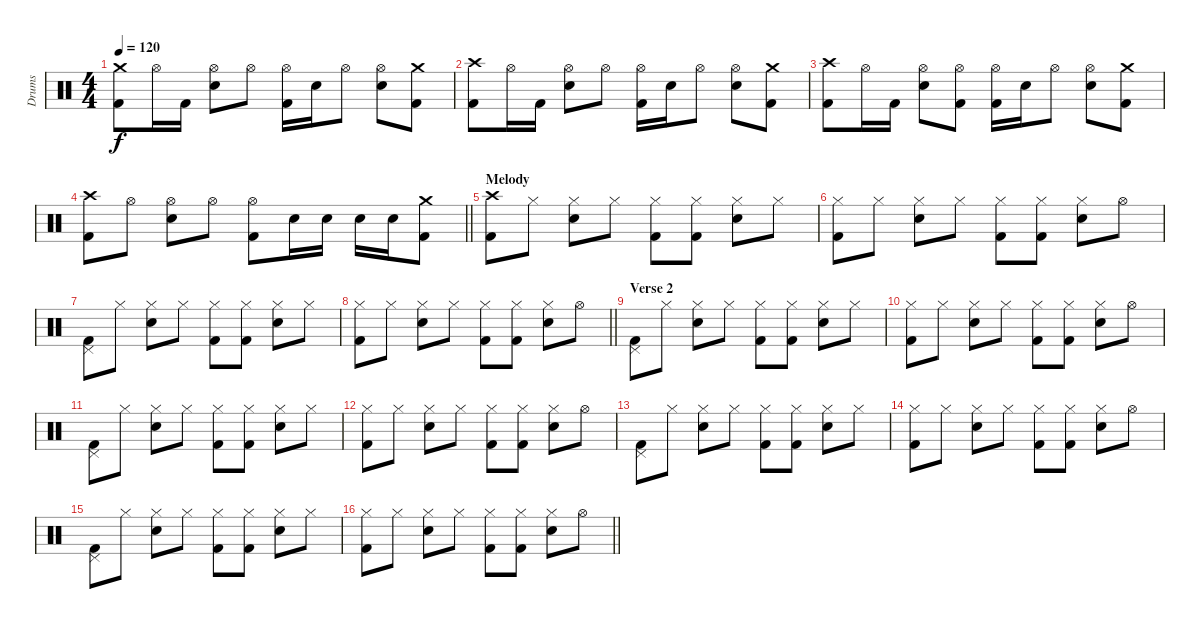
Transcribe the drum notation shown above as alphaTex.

\track ("Drums" "Drums") {instrument percussion}
\staff {score}
\articulation defaults
\ts (4 4)
\tempo 120
\clef neutral
\ks c
("Kick (hit) 2" "Crash medium (hit)").8{dy f} "Hi-Hat (open)".16 "Kick (hit) 2".16 ("Electric Snare (hit)" "Hi-Hat (open)").8 "Hi-Hat (open)".8 ("Kick (hit) 2" "Hi-Hat (open)").16 "Electric Snare (hit)".16 "Hi-Hat (open)".8 ("Electric Snare (hit)" "Hi-Hat (open)").8 ("Kick (hit) 2" "Crash medium (hit)").8 |
("Kick (hit) 2" "Crash high (hit)").8 "Hi-Hat (open)".16 "Kick (hit) 2".16 ("Electric Snare (hit)" "Hi-Hat (open)").8 "Hi-Hat (open)".8 ("Kick (hit) 2" "Hi-Hat (open)").16 "Electric Snare (hit)".16 "Hi-Hat (open)".8 ("Electric Snare (hit)" "Hi-Hat (open)").8 ("Kick (hit) 2" "Crash medium (hit)").8 |
("Kick (hit) 2" "Crash high (hit)").8 "Hi-Hat (open)".16 "Kick (hit) 2".16 ("Electric Snare (hit)" "Hi-Hat (open)").8 ("Kick (hit) 2" "Hi-Hat (open)").8 ("Kick (hit) 2" "Hi-Hat (open)").16 "Electric Snare (hit)".16 "Hi-Hat (open)".8 ("Electric Snare (hit)" "Hi-Hat (open)").8 ("Kick (hit) 2" "Crash medium (hit)").8 |
\barLineRight lightlight
("Kick (hit) 2" "Crash high (hit)").8 "Hi-Hat (open)".8 ("Electric Snare (hit)" "Hi-Hat (open)").8 "Hi-Hat (open)".8 ("Kick (hit) 2" "Hi-Hat (open)").8 "Electric Snare (hit)".16 "Electric Snare (hit)".16 "Electric Snare (hit)".16 "Electric Snare (hit)".16 ("Kick (hit) 2" "Crash medium (hit)").8 |
\section ("" "Melody")
("Kick (hit) 2" "Crash high (hit)").8 "Hi-Hat (closed)".8 ("Electric Snare (hit)" "Hi-Hat (closed)").8 "Hi-Hat (closed)".8 ("Kick (hit) 2" "Hi-Hat (closed)").8 ("Kick (hit) 2" "Hi-Hat (closed)").8 ("Electric Snare (hit)" "Hi-Hat (closed)").8 "Hi-Hat (closed)".8 |
("Kick (hit) 2" "Hi-Hat (closed)").8 "Hi-Hat (closed)".8 ("Electric Snare (hit)" "Hi-Hat (closed)").8 "Hi-Hat (closed)".8 ("Kick (hit) 2" "Hi-Hat (closed)").8 ("Kick (hit) 2" "Hi-Hat (closed)").8 ("Electric Snare (hit)" "Hi-Hat (closed)").8 "Hi-Hat (open)".8 |
("Kick (hit) 2" "Pedal Hi-Hat (hit)").8 "Hi-Hat (closed)".8 ("Electric Snare (hit)" "Hi-Hat (closed)").8 "Hi-Hat (closed)".8 ("Kick (hit) 2" "Hi-Hat (closed)").8 ("Kick (hit) 2" "Hi-Hat (closed)").8 ("Electric Snare (hit)" "Hi-Hat (closed)").8 "Hi-Hat (closed)".8 |
\barLineRight lightlight
("Kick (hit) 2" "Hi-Hat (closed)").8 "Hi-Hat (closed)".8 ("Electric Snare (hit)" "Hi-Hat (closed)").8 "Hi-Hat (closed)".8 ("Kick (hit) 2" "Hi-Hat (closed)").8 ("Kick (hit) 2" "Hi-Hat (closed)").8 ("Electric Snare (hit)" "Hi-Hat (closed)").8 "Hi-Hat (open)".8 |
\section ("" "Verse 2")
("Kick (hit) 2" "Pedal Hi-Hat (hit)").8 "Hi-Hat (closed)".8 ("Electric Snare (hit)" "Hi-Hat (closed)").8 "Hi-Hat (closed)".8 ("Kick (hit) 2" "Hi-Hat (closed)").8 ("Kick (hit) 2" "Hi-Hat (closed)").8 ("Electric Snare (hit)" "Hi-Hat (closed)").8 "Hi-Hat (closed)".8 |
("Kick (hit) 2" "Hi-Hat (closed)").8 "Hi-Hat (closed)".8 ("Electric Snare (hit)" "Hi-Hat (closed)").8 "Hi-Hat (closed)".8 ("Kick (hit) 2" "Hi-Hat (closed)").8 ("Kick (hit) 2" "Hi-Hat (closed)").8 ("Electric Snare (hit)" "Hi-Hat (closed)").8 "Hi-Hat (open)".8 |
("Kick (hit) 2" "Pedal Hi-Hat (hit)").8 "Hi-Hat (closed)".8 ("Electric Snare (hit)" "Hi-Hat (closed)").8 "Hi-Hat (closed)".8 ("Kick (hit) 2" "Hi-Hat (closed)").8 ("Kick (hit) 2" "Hi-Hat (closed)").8 ("Electric Snare (hit)" "Hi-Hat (closed)").8 "Hi-Hat (closed)".8 |
("Kick (hit) 2" "Hi-Hat (closed)").8 "Hi-Hat (closed)".8 ("Electric Snare (hit)" "Hi-Hat (closed)").8 "Hi-Hat (closed)".8 ("Kick (hit) 2" "Hi-Hat (closed)").8 ("Kick (hit) 2" "Hi-Hat (closed)").8 ("Electric Snare (hit)" "Hi-Hat (closed)").8 "Hi-Hat (open)".8 |
("Kick (hit) 2" "Pedal Hi-Hat (hit)").8 "Hi-Hat (closed)".8 ("Electric Snare (hit)" "Hi-Hat (closed)").8 "Hi-Hat (closed)".8 ("Kick (hit) 2" "Hi-Hat (closed)").8 ("Kick (hit) 2" "Hi-Hat (closed)").8 ("Electric Snare (hit)" "Hi-Hat (closed)").8 "Hi-Hat (closed)".8 |
("Kick (hit) 2" "Hi-Hat (closed)").8 "Hi-Hat (closed)".8 ("Electric Snare (hit)" "Hi-Hat (closed)").8 "Hi-Hat (closed)".8 ("Kick (hit) 2" "Hi-Hat (closed)").8 ("Kick (hit) 2" "Hi-Hat (closed)").8 ("Electric Snare (hit)" "Hi-Hat (closed)").8 "Hi-Hat (open)".8 |
("Kick (hit) 2" "Pedal Hi-Hat (hit)").8 "Hi-Hat (closed)".8 ("Electric Snare (hit)" "Hi-Hat (closed)").8 "Hi-Hat (closed)".8 ("Kick (hit) 2" "Hi-Hat (closed)").8 ("Kick (hit) 2" "Hi-Hat (closed)").8 ("Electric Snare (hit)" "Hi-Hat (closed)").8 "Hi-Hat (closed)".8 |
\barLineRight lightlight
("Kick (hit) 2" "Hi-Hat (closed)").8 "Hi-Hat (closed)".8 ("Electric Snare (hit)" "Hi-Hat (closed)").8 "Hi-Hat (closed)".8 ("Kick (hit) 2" "Hi-Hat (closed)").8 ("Kick (hit) 2" "Hi-Hat (closed)").8 ("Electric Snare (hit)" "Hi-Hat (closed)").8 "Hi-Hat (open)".8
